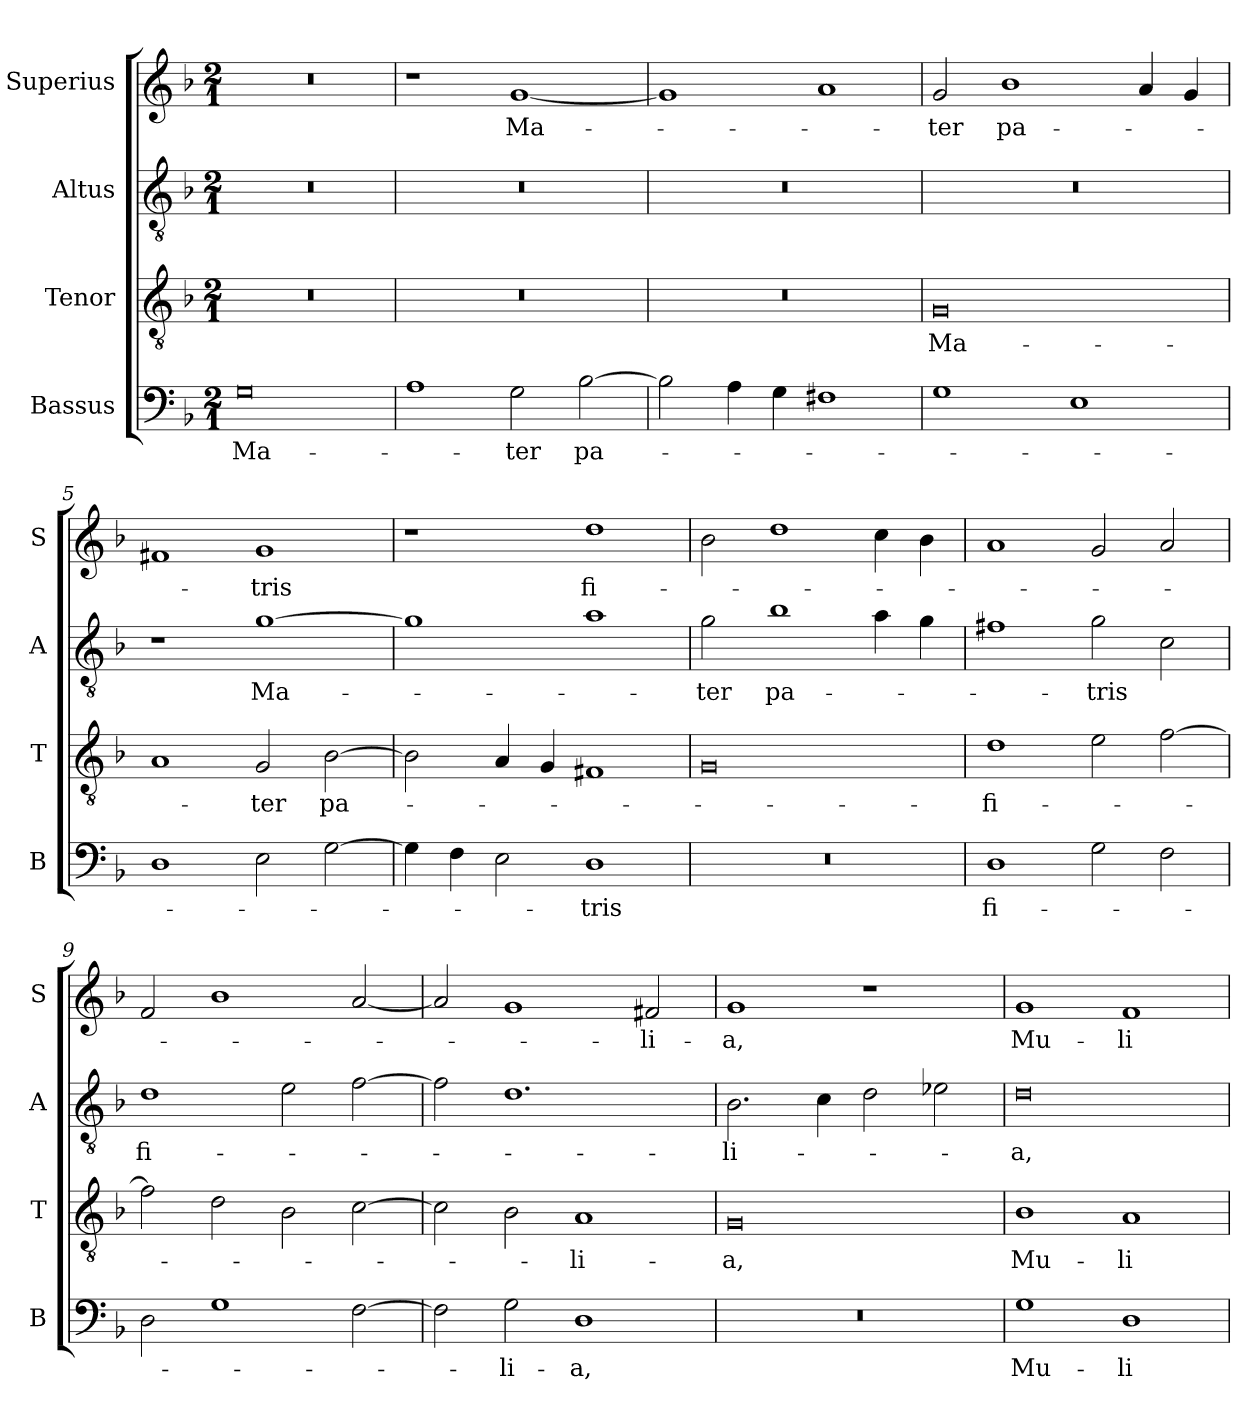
**kern	**text	**kern	**text	**kern	**text	**kern	**text
*part4	*part4	*part3	*part3	*part2	*part2	*part1	*part1
*staff4	*staff4	*staff3	*staff3	*staff2	*staff2	*staff1	*staff1
*I"Bassus	*	*I"Tenor	*	*I"Altus	*	*I"Superius	*
*I'B	*	*I'T	*	*I'A	*	*I'S	*
*clefF4	*	*clefGv2	*	*clefGv2	*	*clefG2	*
*k[b-]	*	*k[b-]	*	*k[b-]	*	*k[b-]	*
*M2/1	*	*M2/1	*	*M2/1	*	*M2/1	*
=1	=1	=1	=1	=1	=1	=1	=1
0G	Ma-	0r	.	0r	.	0r	.
=2	=2	=2	=2	=2	=2	=2	=2
1A	.	0r	.	0r	.	1r	.
2G\	-ter	.	.	.	.	[1g	Ma-
[2B-\	pa-	.	.	.	.	.	.
=3	=3	=3	=3	=3	=3	=3	=3
2B-\]	.	0r	.	0r	.	1g]	.
4A\	.	.	.	.	.	.	.
4G\	.	.	.	.	.	.	.
1F#X	.	.	.	.	.	1a	.
=4	=4	=4	=4	=4	=4	=4	=4
1G	.	0G	Ma-	0r	.	2g/	-ter
.	.	.	.	.	.	1b-	pa-
1E	.	.	.	.	.	.	.
.	.	.	.	.	.	4a/	.
.	.	.	.	.	.	4g/	.
=5	=5	=5	=5	=5	=5	=5	=5
1D	.	1A	.	1r	.	1f#X	.
2E\	.	2G/	-ter	[1g	Ma-	1g	-tris
[2G\	.	[2B-\	pa-	.	.	.	.
=6	=6	=6	=6	=6	=6	=6	=6
4G\]	.	2B-\]	.	1g]	.	1r	.
4F\	.	.	.	.	.	.	.
2E\	.	4A/	.	.	.	.	.
.	.	4G/	.	.	.	.	.
1D	-tris	1F#X	.	1a	.	1dd	fi-
=7	=7	=7	=7	=7	=7	=7	=7
0r	.	0G	.	2g\	-ter	2b-\	.
.	.	.	.	1b-	pa-	1dd	.
.	.	.	.	4a\	.	4cc\	.
.	.	.	.	4g\	.	4b-\	.
=8	=8	=8	=8	=8	=8	=8	=8
1D	fi-	1d	-fi-	1f#X	.	1a	.
2G\	.	2e\	.	2g\	-tris	2g/	.
2F\	.	[2f\	.	2c\	.	2a/	.
=9	=9	=9	=9	=9	=9	=9	=9
2D\	.	2f\]	.	1d	fi-	2f/	.
1G	.	2d\	.	.	.	1b-	.
.	.	2B-\	.	2e\	.	.	.
[2F\	.	[2c\	.	[2f\	.	[2a/	.
=10	=10	=10	=10	=10	=10	=10	=10
2F\]	.	2c\]	.	2f\]	.	2a/]	.
2G\	-li-	2B-\	.	1.d	.	1g	.
1D	-a,	1A	-li-	.	.	.	.
.	.	.	.	.	.	2f#X/	-li-
=11	=11	=11	=11	=11	=11	=11	=11
0r	.	0G	-a,	2.B-\	-li-	1g	-a,
.	.	.	.	4c\	.	.	.
.	.	.	.	2d\	.	1r	.
.	.	.	.	2e-X\	.	.	.
=12	=12	=12	=12	=12	=12	=12	=12
1G	Mu-	1B-	Mu-	0d	-a,	1g	Mu-
1D	-li-	1A	-li-	.	.	1f	-li-
=	=	=	=	=	=	=	=
*-	*-	*-	*-	*-	*-	*-	*-
